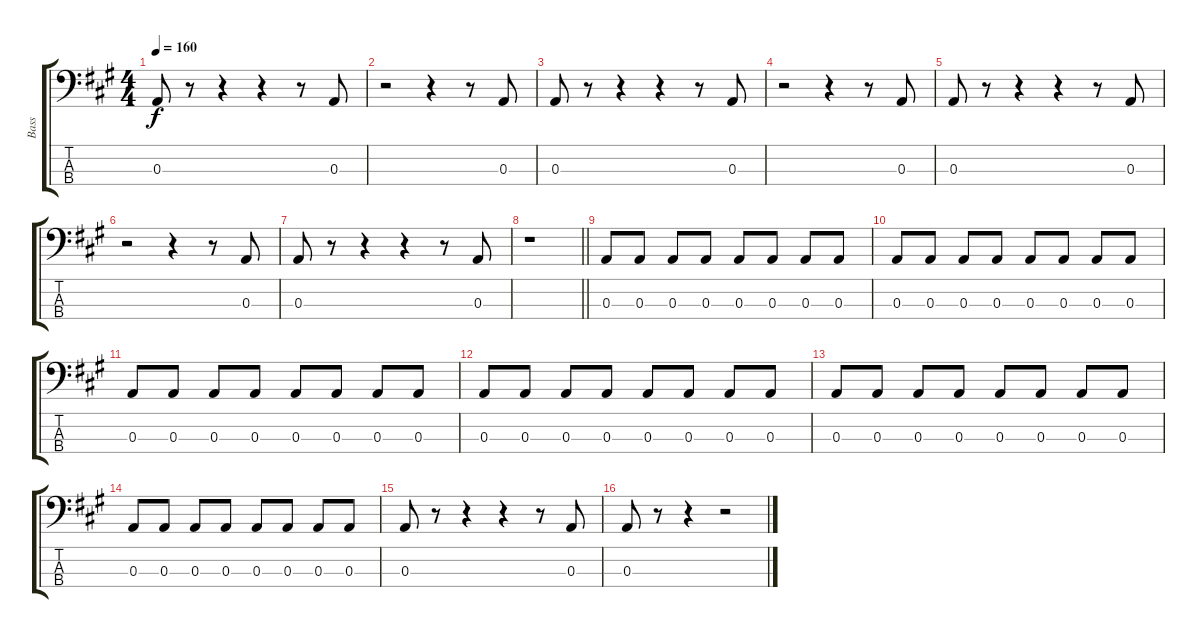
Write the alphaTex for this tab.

\track ("Bass" "Bass") {instrument electricbassfinger}
\staff {score tabs}
\tuning (G2 D2 A1 E1) {hide}
\ts (4 4)
\tempo 160
\clef f4
\ks a
0.3.8{dy f} r.8 r.4 r.4 r.8 0.3.8 |
r.2 r.4 r.8 0.3.8 |
0.3.8 r.8 r.4 r.4 r.8 0.3.8 |
r.2 r.4 r.8 0.3.8 |
0.3.8 r.8 r.4 r.4 r.8 0.3.8 |
r.2 r.4 r.8 0.3.8 |
0.3.8 r.8 r.4 r.4 r.8 0.3.8 |
\barLineRight lightlight
r.1 |
0.3.8 0.3.8 0.3.8 0.3.8 0.3.8 0.3.8 0.3.8 0.3.8 |
0.3.8 0.3.8 0.3.8 0.3.8 0.3.8 0.3.8 0.3.8 0.3.8 |
0.3.8 0.3.8 0.3.8 0.3.8 0.3.8 0.3.8 0.3.8 0.3.8 |
0.3.8 0.3.8 0.3.8 0.3.8 0.3.8 0.3.8 0.3.8 0.3.8 |
0.3.8 0.3.8 0.3.8 0.3.8 0.3.8 0.3.8 0.3.8 0.3.8 |
0.3.8 0.3.8 0.3.8 0.3.8 0.3.8 0.3.8 0.3.8 0.3.8 |
0.3.8 r.8 r.4 r.4 r.8 0.3.8 |
0.3.8 r.8 r.4 r.2
